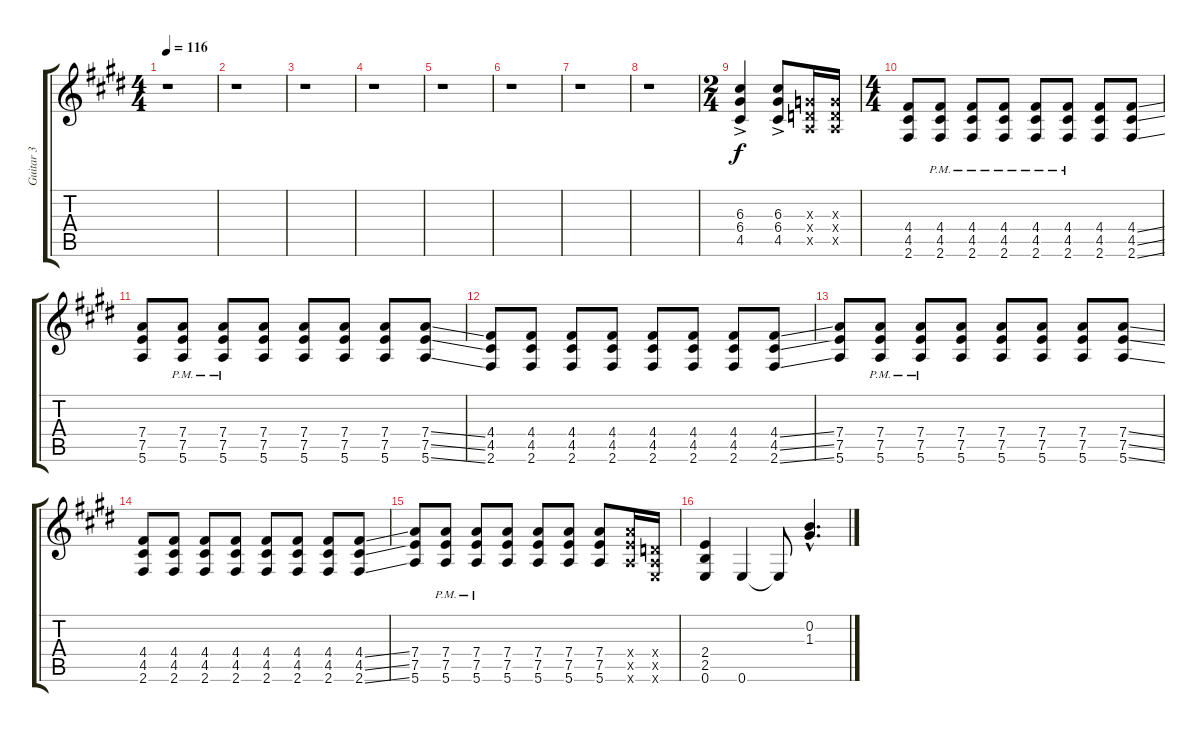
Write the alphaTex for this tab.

\track ("Guitar 3" "Guitar 3") {instrument distortionguitar}
\staff {score tabs}
\tuning (E4 B3 G3 D3 A2 E2) {hide}
\ts (4 4)
\tempo 116
\clef g2
\ks e
r.1{dy f} |
r.1 |
r.1 |
r.1 |
r.1 |
r.1 |
r.1 |
r.1 |
\ts (2 4)
(6.3{ac} 6.4{ac} 4.5{ac}).4 (6.3{ac} 6.4{ac} 4.5{ac}).8 (0.3{x} 0.4{x} 0.5{x}).16 (0.3{x} 0.4{x} 0.5{x}).16 |
\ts (4 4)
(4.4 4.5 2.6).8 (4.4{pm} 4.5{pm} 2.6{pm}).8 (4.4{pm} 4.5{pm} 2.6{pm}).8 (4.4{pm} 4.5{pm} 2.6{pm}).8 (4.4{pm} 4.5{pm} 2.6{pm}).8 (4.4{pm} 4.5{pm} 2.6{pm}).8 (4.4 4.5 2.6).8 (4.4{ss} 4.5{ss} 2.6{ss}).8 |
(7.4 7.5 5.6).8 (7.4{pm} 7.5{pm} 5.6{pm}).8 (7.4{pm} 7.5{pm} 5.6{pm}).8 (7.4 7.5 5.6).8 (7.4 7.5 5.6).8 (7.4 7.5 5.6).8 (7.4 7.5 5.6).8 (7.4{ss} 7.5{ss} 5.6{ss}).8 |
(4.4 4.5 2.6).8 (4.4 4.5 2.6).8 (4.4 4.5 2.6).8 (4.4 4.5 2.6).8 (4.4 4.5 2.6).8 (4.4 4.5 2.6).8 (4.4 4.5 2.6).8 (4.4{ss} 4.5{ss} 2.6{ss}).8 |
(7.4 7.5 5.6).8 (7.4{pm} 7.5{pm} 5.6{pm}).8 (7.4{pm} 7.5{pm} 5.6{pm}).8 (7.4 7.5 5.6).8 (7.4 7.5 5.6).8 (7.4 7.5 5.6).8 (7.4 7.5 5.6).8 (7.4{ss} 7.5{ss} 5.6{ss}).8 |
(4.4 4.5 2.6).8 (4.4 4.5 2.6).8 (4.4 4.5 2.6).8 (4.4 4.5 2.6).8 (4.4 4.5 2.6).8 (4.4 4.5 2.6).8 (4.4 4.5 2.6).8 (4.4{ss} 4.5{ss} 2.6{ss}).8 |
(7.4 7.5 5.6).8 (7.4{pm} 7.5{pm} 5.6{pm}).8 (7.4{pm} 7.5{pm} 5.6{pm}).8 (7.4 7.5 5.6).8 (7.4 7.5 5.6).8 (7.4 7.5 5.6).8 (7.4 7.5 5.6).8 (7.4{x} 7.5{x} 5.6{x}).16 (0.4{x} 0.5{x} 0.6{x}).16 |
(2.4 2.5 0.6).4 0.6.4 0.6{t}.8 (0.2{hac} 1.3{hac}).4{d}
